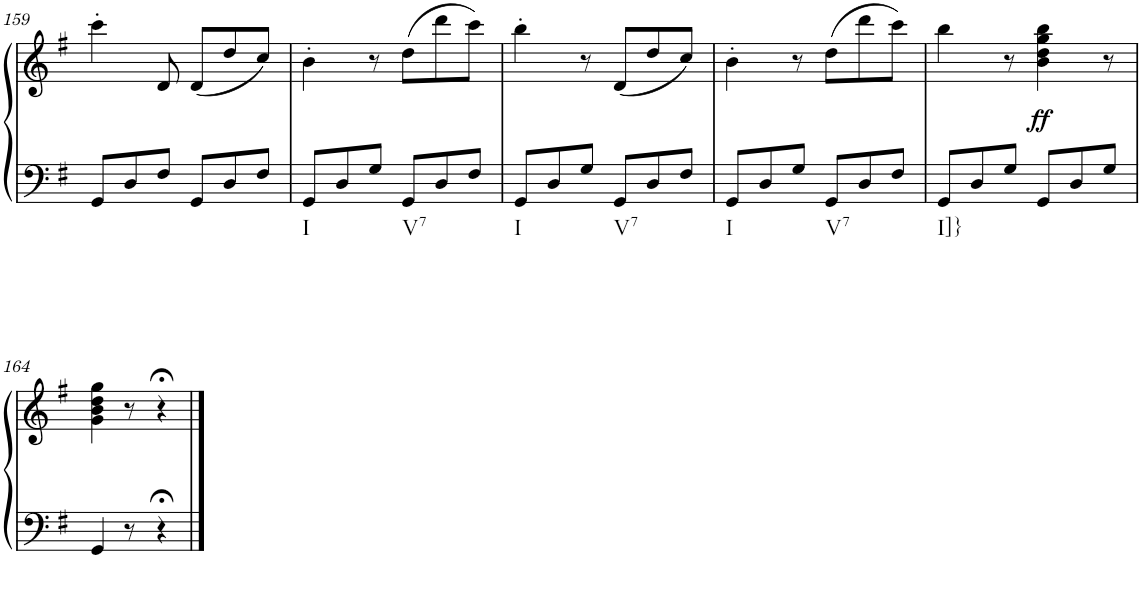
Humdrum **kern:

**kern	**kern	**dynam
*part1	*part1	*part1
*staff2	*staff1	*staff1/2
*I"Klavier linke Hand	*	*
!!LO:PB:g=z
*clefF4	*clefG2	*
*k[f#]	*k[f#]	*
*M6/8	*M6/8	*
=159	=159	=159
8GG/L	4ccc'\	.
8D/	.	.
8F#/J	8d/	.
8GG/L	(8d/L	.
8D/	8dd/	.
8F#/J	8cc/J)	.
=160	=160	=160
!LO:TX:b:t=I	!	!
8GG/L	4b'\	.
8D/	.	.
8G/J	8r	.
!LO:TX:b:t=V7	!	!
8GG/L	(8dd\L	.
8D/	8ddd\	.
8F#/J	8ccc\J)	.
=161	=161	=161
!LO:TX:b:t=I	!	!
8GG/L	4bb'\	.
8D/	.	.
8G/J	8r	.
!LO:TX:b:t=V7	!	!
8GG/L	(8d/L	.
8D/	8dd/	.
8F#/J	8cc/J)	.
=162	=162	=162
!LO:TX:b:t=I	!	!
8GG/L	4b'\	.
8D/	.	.
8G/J	8r	.
!LO:TX:b:t=V7	!	!
8GG/L	(8dd\L	.
8D/	8ddd\	.
8F#/J	8ccc\J)	.
=163	=163	=163
!LO:TX:b:t=I]}	!	!
8GG/L	4bb\	.
8D/	.	.
8G/J	8r	.
!	!	!LO:DY:b
8GG/L	4b\ 4dd\ 4gg\ 4bb\	ff
8D/	.	.
8G/J	8r	.
!!LO:LB:g=z
=164	=164	=164
4GG/	4g\ 4b\ 4dd\ 4gg\	.
8r	8r	.
4r;<	4r;<	.
==	==	==
*-	*-	*-
